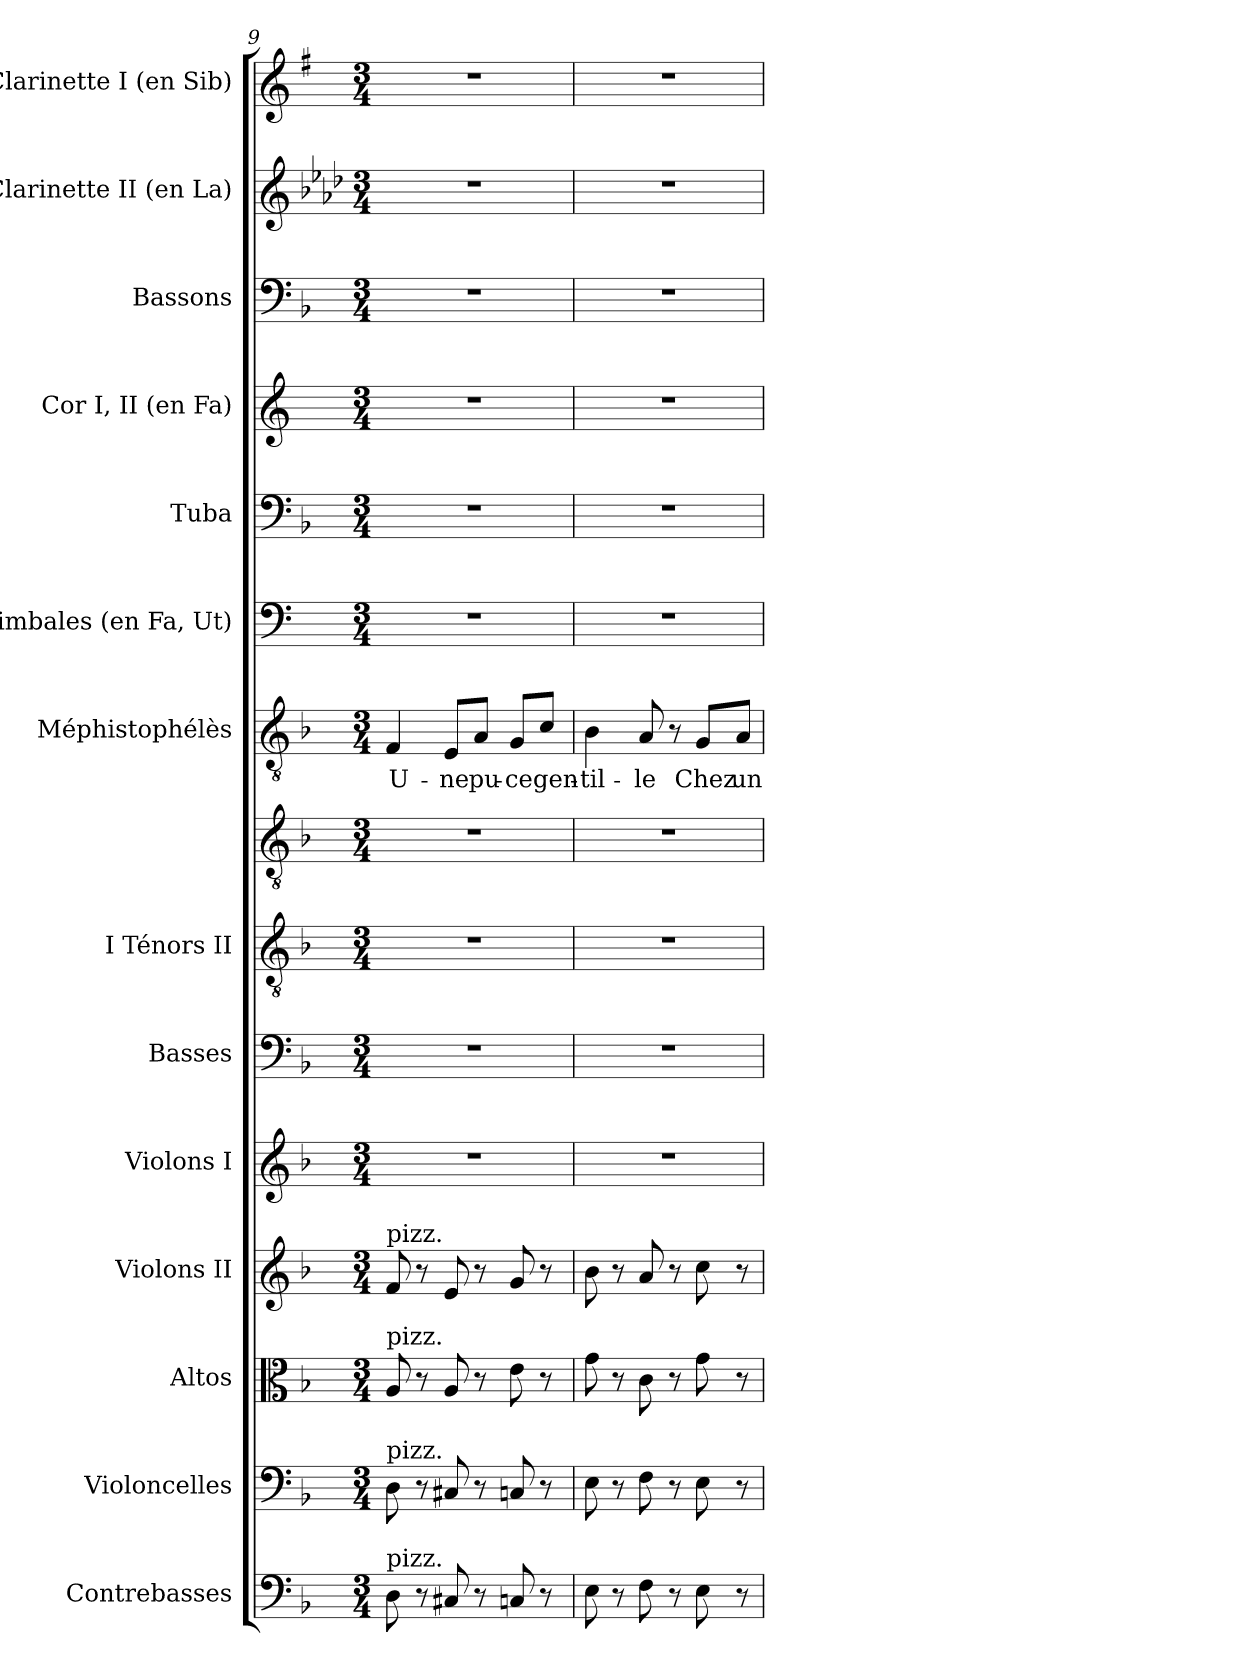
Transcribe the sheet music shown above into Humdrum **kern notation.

**kern	**kern	**kern	**kern	**kern	**kern	**kern	**kern	**kern	**text	**kern	**kern	**kern	**kern	**kern	**kern
*part14	*part13	*part12	*part11	*part10	*part9	*part8	*part8	*part7	*part7	*part6	*part5	*part4	*part3	*part2	*part1
*staff15	*staff14	*staff13	*staff12	*staff11	*staff10	*staff9	*staff8	*staff7	*staff7	*staff6	*staff5	*staff4	*staff3	*staff2	*staff1
*I"Contrebasses	*I"Violoncelles	*I"Altos	*I"Violons II	*I"Violons I	*I"Basses	*I"I  Ténors  II	*	*I"Méphistophélès	*	*I"Timbales (en Fa, Ut)	*I"Tuba	*I"Cor I, II (en Fa)	*I"Bassons	*I"Clarinette II (en La)	*I"Clarinette I (en Sib)
*I'C-b.	*I'Vlles	*I'Altos	*I'Vns II	*I'Vns I	*I'Basses	*I'Tén.	*	*I'Méphist.	*	*	*I'Tb.	*I'Cor (Fa)	*I'Bns	*I'Cl. (La)	*I'Cl. (Sib)
*clefF4	*clefF4	*clefC3	*clefG2	*clefG2	*clefF4	*clefGv2	*clefGv2	*clefGv2	*	*clefF4	*clefF4	*clefG2	*clefF4	*clefG2	*clefG2
*ITrd7c12	*	*	*	*	*	*ITrd7c12	*ITrd7c12	*ITrd7c12	*	*	*	*ITrd4c7	*	*ITrd2c3	*ITrd1c2
*k[b-]	*k[b-]	*k[b-]	*k[b-]	*k[b-]	*k[b-]	*k[b-]	*k[b-]	*k[b-]	*	*k[]	*k[b-]	*k[b-]	*k[b-]	*k[b-]	*k[b-]
*F:	*F:	*F:	*F:	*F:	*F:	*F:	*F:	*F:	*	*C:	*F:	*F:	*F:	*F:	*F:
*M3/4	*M3/4	*M3/4	*M3/4	*M3/4	*M3/4	*M3/4	*M3/4	*M3/4	*	*M3/4	*M3/4	*M3/4	*M3/4	*M3/4	*M3/4
=9	=9	=9	=9	=9	=9	=9	=9	=9	=9	=9	=9	=9	=9	=9	=9
!	!	!	!	!LO:N:vis=1	!LO:N:vis=1	!LO:N:vis=1	!LO:N:vis=1	!	!	!	!	!	!	!	!
!	!	!	!LO:TX:a:t=pizz.	!	!	!	!	!	!	!	!	!	!	!	!
!	!	!LO:TX:a:t=pizz.	!	!	!	!	!	!	!	!	!	!	!	!	!
!	!LO:TX:a:t=pizz.	!	!	!	!	!	!	!	!	!	!	!	!	!	!
!LO:TX:a:t=pizz.	!	!	!	!	!	!	!	!	!	!	!	!	!	!	!
!	!	!	!	!	!	!	!	!	!LO:LY:b:color=#000000	!LO:N:vis=1	!LO:N:vis=1	!LO:N:vis=1	!LO:N:vis=1	!LO:N:vis=1	!LO:N:vis=1
8DDi\	8Di\	8Ai/	8fi/	2.r	2.r	2.r	2.r	4FFi/	U-	2.r	2.r	2.r	2.r	2.r	2.r
8r	8r	8r	8r	.	.	.	.	.	.	.	.	.	.	.	.
!	!	!	!	!	!	!	!	!	!LO:LY:b:color=#000000	!	!	!	!	!	!
8CC#Xi/	8C#Xi/	8Ai/	8ei/	.	.	.	.	8EEi/L	-ne	.	.	.	.	.	.
!	!	!	!	!	!	!	!	!	!LO:LY:b:color=#000000	!	!	!	!	!	!
8r	8r	8r	8r	.	.	.	.	8AAi/J	pu-	.	.	.	.	.	.
!	!	!	!	!	!	!	!	!	!LO:LY:b:color=#000000	!	!	!	!	!	!
8CCni/	8Cni/	8ei\	8gi/	.	.	.	.	8GGi/L	-ce	.	.	.	.	.	.
!	!	!	!	!	!	!	!	!	!LO:LY:b:color=#000000	!	!	!	!	!	!
8r	8r	8r	8r	.	.	.	.	8Ci/J	gen-	.	.	.	.	.	.
=10	=10	=10	=10	=10	=10	=10	=10	=10	=10	=10	=10	=10	=10	=10	=10
!	!	!	!	!LO:N:vis=1	!LO:N:vis=1	!LO:N:vis=1	!LO:N:vis=1	!	!	!	!	!	!	!	!
!	!	!	!	!	!	!	!	!	!LO:LY:b:color=#000000	!LO:N:vis=1	!LO:N:vis=1	!LO:N:vis=1	!LO:N:vis=1	!LO:N:vis=1	!LO:N:vis=1
8EEi\	8Ei\	8gi\	8b-i\	2.r	2.r	2.r	2.r	4BB-i\	-til-	2.r	2.r	2.r	2.r	2.r	2.r
8r	8r	8r	8r	.	.	.	.	.	.	.	.	.	.	.	.
!	!	!	!	!	!	!	!	!	!LO:LY:b:color=#000000	!	!	!	!	!	!
8FFi\	8Fi\	8ci\	8ai/	.	.	.	.	8AAi/	-le	.	.	.	.	.	.
8r	8r	8r	8r	.	.	.	.	8r	.	.	.	.	.	.	.
!	!	!	!	!	!	!	!	!	!LO:LY:b:color=#000000	!	!	!	!	!	!
8EEi\	8Ei\	8gi\	8cci\	.	.	.	.	8GGi/L	Chez	.	.	.	.	.	.
!	!	!	!	!	!	!	!	!	!LO:LY:b:color=#000000	!	!	!	!	!	!
8r	8r	8r	8r	.	.	.	.	8AAi/J	un	.	.	.	.	.	.
=	=	=	=	=	=	=	=	=	=	=	=	=	=	=	=
*-	*-	*-	*-	*-	*-	*-	*-	*-	*-	*-	*-	*-	*-	*-	*-
